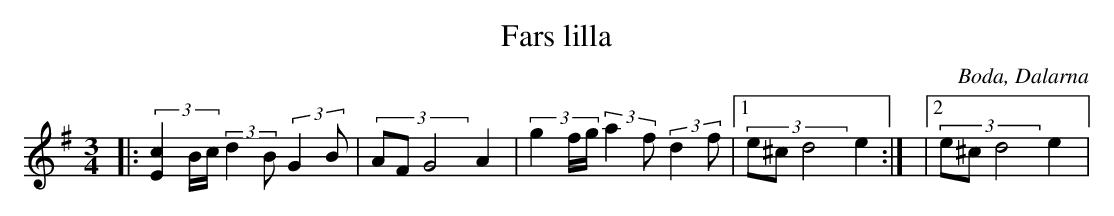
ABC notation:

X:1
T:Fars lilla
O:Boda, Dalarna
M:3/4
L:1/16
K:G
|: (3[cE]4Bc (3:2:2 d4B2 (3:2:2 G4B2 | (3A2F2G8 A4 |(3g4fg (3:2:2 a4f2 (3:2:2 d4f2 |1 (3e2^c2d8 e4 :| |2 (3e2^c2d8 e4 |
